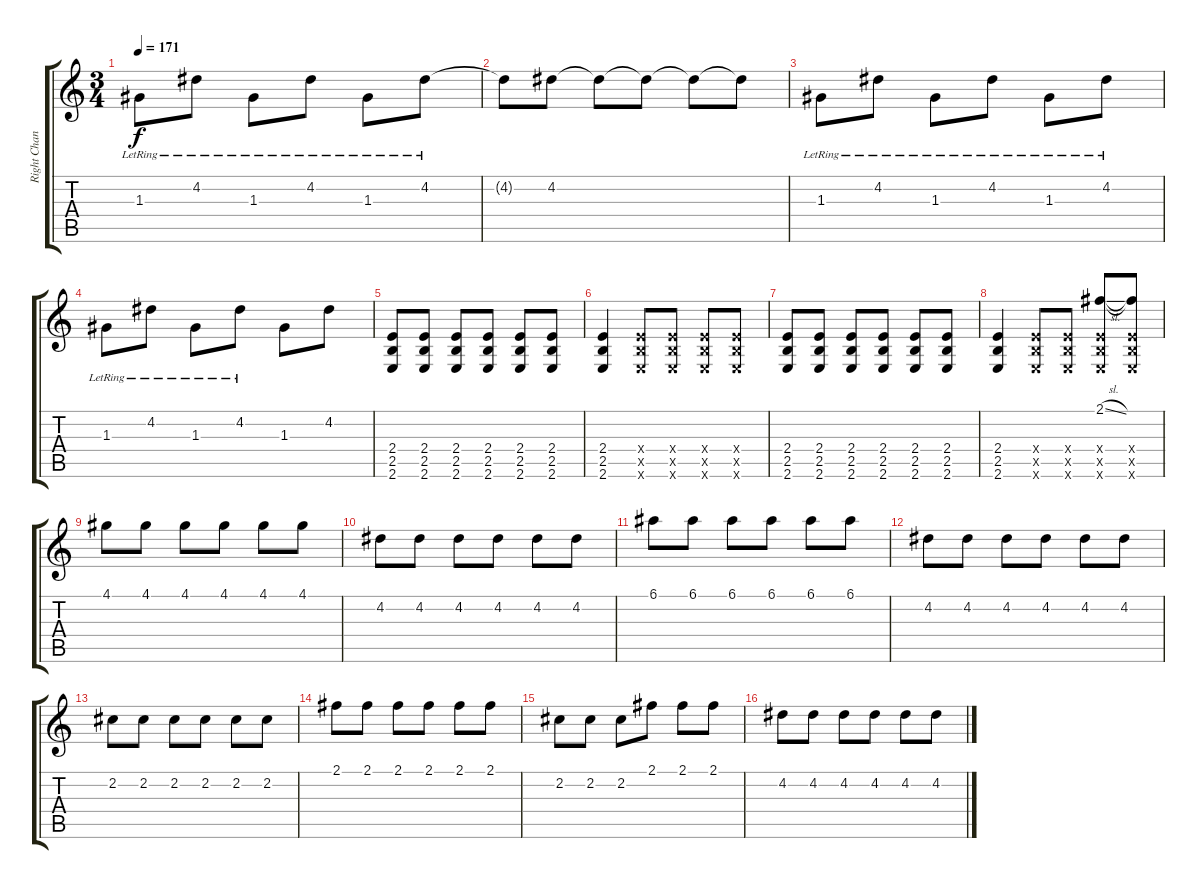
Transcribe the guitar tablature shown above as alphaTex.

\track ("Right Channel" "Right Chan") {instrument distortionguitar}
\staff {score tabs}
\tuning (E4 B3 G3 D3 A2 D2) {hide}
\ts (3 4)
\tempo 171
\clef g2
\ks c
1.3{lr}.8{dy f} 4.2{lr}.8 1.3{lr}.8 4.2{lr}.8 1.3{lr}.8 4.2{lr}.8 |
4.2{t}.8 4.2.8 4.2{t}.8 4.2{t}.8 4.2{t}.8 4.2{t}.8 |
1.3{lr}.8 4.2{lr}.8 1.3{lr}.8 4.2{lr}.8 1.3{lr}.8 4.2{lr}.8 |
1.3{lr}.8 4.2{lr}.8 1.3{lr}.8 4.2{lr}.8 1.3.8 4.2.8 |
(2.4 2.5 2.6).8{instrument distortionguitar} (2.4 2.5 2.6).8 (2.4 2.5 2.6).8 (2.4 2.5 2.6).8 (2.4 2.5 2.6).8 (2.4 2.5 2.6).8 |
(2.4 2.5 2.6).4 (2.4{x} 2.5{x} 2.6{x}).8 (2.4{x} 2.5{x} 2.6{x}).8 (2.4{x} 2.5{x} 2.6{x}).8 (2.4{x} 2.5{x} 2.6{x}).8 |
(2.4 2.5 2.6).8 (2.4 2.5 2.6).8 (2.4 2.5 2.6).8 (2.4 2.5 2.6).8 (2.4 2.5 2.6).8 (2.4 2.5 2.6).8 |
(2.4 2.5 2.6).4 (2.4{x} 2.5{x} 2.6{x}).8 (2.4{x} 2.5{x} 2.6{x}).8 (2.1{sl} 2.4{x} 2.5{x} 2.6{x}).8 (2.1{t} 2.4{x} 2.5{x} 2.6{x}).8 |
4.1.8 4.1.8 4.1.8 4.1.8 4.1.8 4.1.8 |
4.2.8 4.2.8 4.2.8 4.2.8 4.2.8 4.2.8 |
6.1.8 6.1.8 6.1.8 6.1.8 6.1.8 6.1.8 |
4.2.8 4.2.8 4.2.8 4.2.8 4.2.8 4.2.8 |
2.2.8 2.2.8 2.2.8 2.2.8 2.2.8 2.2.8 |
2.1.8 2.1.8 2.1.8 2.1.8 2.1.8 2.1.8 |
2.2.8 2.2.8 2.2.8 2.1.8 2.1.8 2.1.8 |
4.2.8 4.2.8 4.2.8 4.2.8 4.2.8 4.2.8
